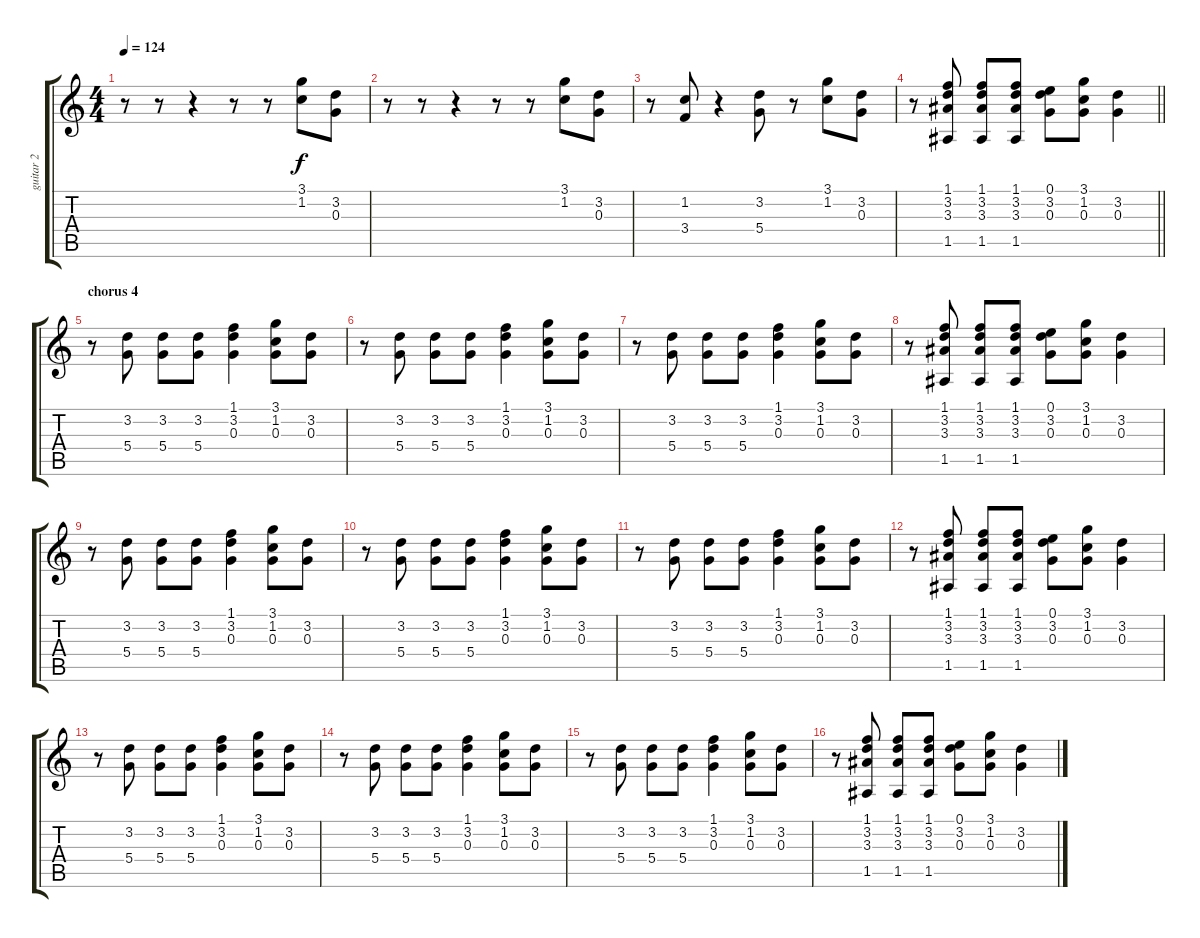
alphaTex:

\track ("guitar 2" "guitar 2") {instrument overdrivenguitar}
\staff {score tabs}
\tuning (E4 B3 G3 D3 A2 E2) {hide}
\ts (4 4)
\tempo 124
\clef g2
\ks c
r.8{dy f} r.8 r.4 r.8 r.8 (3.1 1.2).8 (3.2 0.3).8 |
r.8 r.8 r.4 r.8 r.8 (3.1 1.2).8 (3.2 0.3).8 |
r.8 (1.2 3.4).8 r.4 (3.2 5.4).8 r.8 (3.1 1.2).8 (3.2 0.3).8 |
\barLineRight lightlight
r.8 (1.1 3.2 3.3 1.5).8 (1.1 3.2 3.3 1.5).8 (1.1 3.2 3.3 1.5).8 (0.1 3.2 0.3).8 (3.1 1.2 0.3).8 (3.2 0.3).4 |
\section ("" "chorus 4")
r.8 (3.2 5.4).8 (3.2 5.4).8 (3.2 5.4).8 (1.1 3.2 0.3).4 (3.1 1.2 0.3).8 (3.2 0.3).8 |
r.8 (3.2 5.4).8 (3.2 5.4).8 (3.2 5.4).8 (1.1 3.2 0.3).4 (3.1 1.2 0.3).8 (3.2 0.3).8 |
r.8 (3.2 5.4).8 (3.2 5.4).8 (3.2 5.4).8 (1.1 3.2 0.3).4 (3.1 1.2 0.3).8 (3.2 0.3).8 |
r.8 (1.1 3.2 3.3 1.5).8 (1.1 3.2 3.3 1.5).8 (1.1 3.2 3.3 1.5).8 (0.1 3.2 0.3).8 (3.1 1.2 0.3).8 (3.2 0.3).4 |
r.8 (3.2 5.4).8 (3.2 5.4).8 (3.2 5.4).8 (1.1 3.2 0.3).4 (3.1 1.2 0.3).8 (3.2 0.3).8 |
r.8 (3.2 5.4).8 (3.2 5.4).8 (3.2 5.4).8 (1.1 3.2 0.3).4 (3.1 1.2 0.3).8 (3.2 0.3).8 |
r.8 (3.2 5.4).8 (3.2 5.4).8 (3.2 5.4).8 (1.1 3.2 0.3).4 (3.1 1.2 0.3).8 (3.2 0.3).8 |
r.8 (1.1 3.2 3.3 1.5).8 (1.1 3.2 3.3 1.5).8 (1.1 3.2 3.3 1.5).8 (0.1 3.2 0.3).8 (3.1 1.2 0.3).8 (3.2 0.3).4 |
r.8 (3.2 5.4).8 (3.2 5.4).8 (3.2 5.4).8 (1.1 3.2 0.3).4 (3.1 1.2 0.3).8 (3.2 0.3).8 |
r.8 (3.2 5.4).8 (3.2 5.4).8 (3.2 5.4).8 (1.1 3.2 0.3).4 (3.1 1.2 0.3).8 (3.2 0.3).8 |
r.8 (3.2 5.4).8 (3.2 5.4).8 (3.2 5.4).8 (1.1 3.2 0.3).4 (3.1 1.2 0.3).8 (3.2 0.3).8 |
r.8 (1.1 3.2 3.3 1.5).8 (1.1 3.2 3.3 1.5).8 (1.1 3.2 3.3 1.5).8 (0.1 3.2 0.3).8 (3.1 1.2 0.3).8 (3.2 0.3).4
